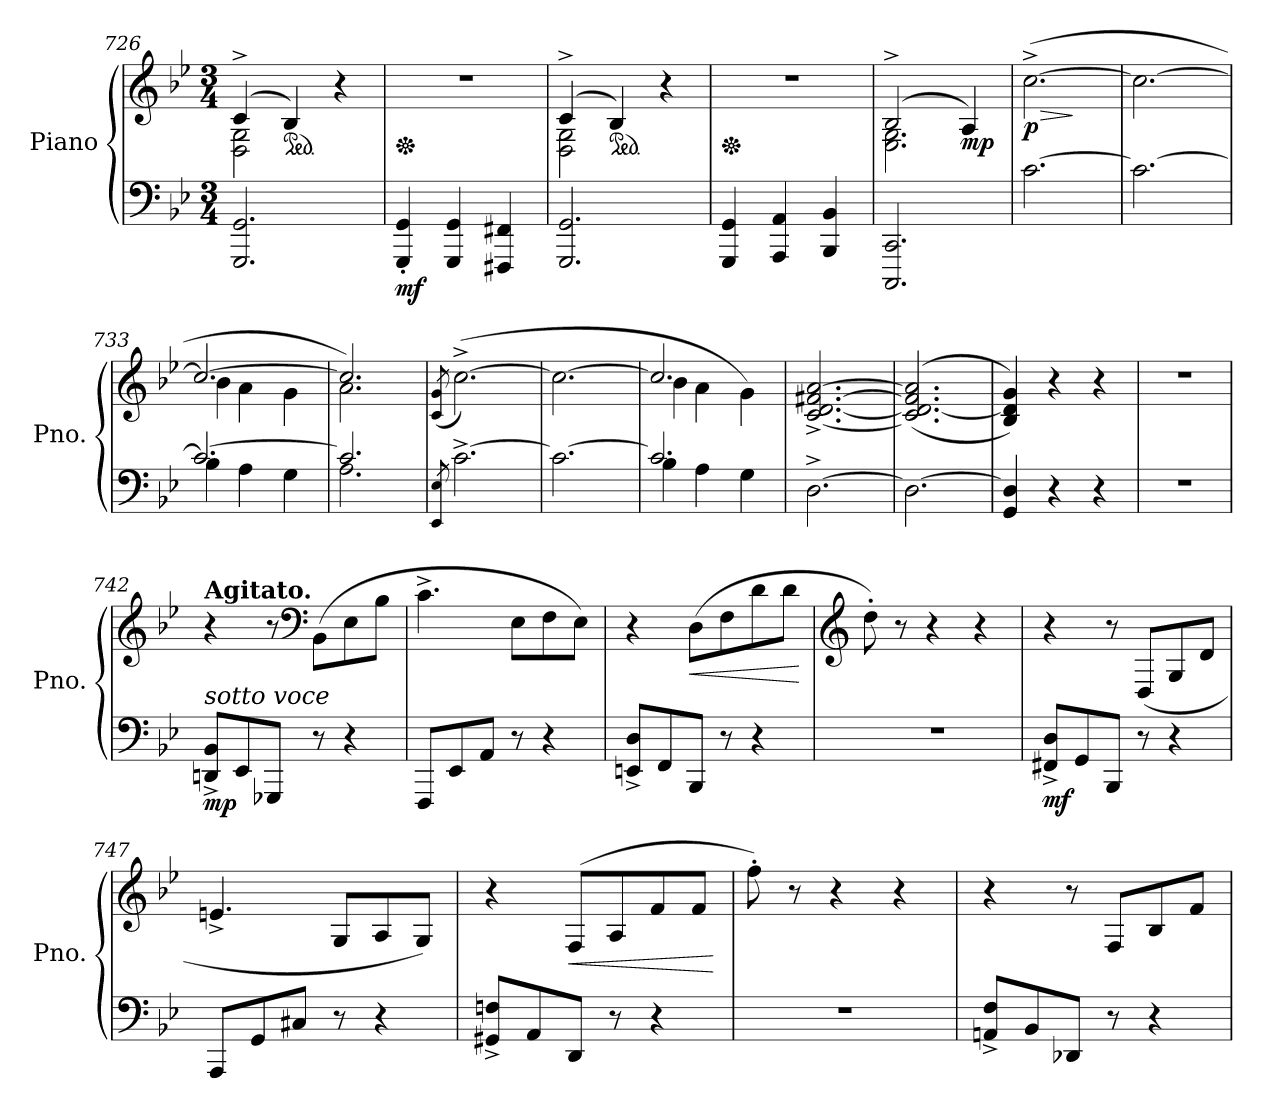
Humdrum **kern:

**kern	**kern	**dynam
*part1	*part1	*part1
*staff2	*staff1	*staff1/2
*I"Piano	*	*
*I'Pno.	*	*
*clefF4	*clefG2	*
*k[b-e-]	*k[b-e-]	*
*M3/4	*M3/4	*
=726	=726	=726
*	*^	*
2.GGG/ 2.GG/	(>4c^/	2D\ 2G\	.
*	*ped	*	*
.	4B-/)	.	.
.	4r	4ryy	.
*	*v	*v	*
=727	=727	=727
*	*Xped	*
*	*^	*
!	!	!	!LO:DY:b=2
*	*v	*v	*
4GGG/' 4GG/'	2.r	mf
4GGG/ 4GG/	.	.
4FFF#X/ 4FF#X/	.	.
=728	=728	=728
*	*^	*
2.GGG/ 2.GG/	(>4c^/	2D\ 2G\	.
*	*ped	*	*
.	4B-/)	.	.
.	4r	4ryy	.
*	*v	*v	*
=729	=729	=729
*	*Xped	*
4GGG/ 4GG/	2.r	.
4AAA/ 4AA/	.	.
4BBB-/ 4BB-/	.	.
=730	=730	=730
*	*^	*
2.CCC/ 2.CC/	(>2B-^/	2.E-\ 2.G\	.
!	!	!	!LO:DY:b
.	4A/)	.	mp
*	*v	*v	*
=731	=731	=731
!	!	!LO:HP:b
!	!	!LO:DY:n=1:b
[2.c\	(>[2.cc^\	> p
.	.	]
=732	=732	=732
2.c\_	2.cc\_	.
=733	=733	=733
*^	*^	*
2.c/_	4B-\	2.cc/_	4b-\	.
.	4A\	.	4a\	.
.	4G\	.	4g\	.
=734	=734	=734	=734	=734
2.c/]	2.A\	2.cc/])	2.a\	.
*v	*v	*	*	*
*	*v	*v	*
=735	=735	=735
8qEE-/ 8qE-/	(>8qc/ 8qg/	.
[2.c^\	(>[2.cc^\)	.
=736	=736	=736
2.c\_	2.cc\_	.
!!LO:LB:g=z
=737	=737	=737
*^	*^	*
2.c/]	4B-\	2.cc/]	4b-\	.
.	4A\	.	4a\	.
.	4G\	.	4g\)	.
*v	*v	*	*	*
*	*v	*v	*
=738	=738	=738
[2.D^\	[2.c/^ [2.d/^ [2.f#X/^ [2.a/^	.
=739	=739	=739
2.D\_	(<(>2.c/] 2.d/_ 2.f#/] 2.a/]	.
=740	=740	=740
4GG/ 4D/]	4B-/ 4d/] 4g/))	.
4r	4r	.
4r	4r	.
=741	=741	=741
2.r	2.r	.
=742	=742	=742
!	!LO:TX:a:B:t=Agitato.	!
!LO:TX:a:i:t=sotto voce	!	!
!	!	!LO:DY:b=2
8DDn/^ 8BB-/^L	4r	mp
8EE-/	.	.
8GGG-X/J	8r	.
*	*clefF4	*
8r	(>8BB-\L	.
4r	8E-\	.
.	8B-\J	.
=743	=743	=743
8FFF/L	4.c^\	.
8EE-/	.	.
8AA/J	.	.
8r	8E-\L	.
4r	8F\	.
.	8E-\J)	.
=744	=744	=744
8EEn/^ 8D/^L	4r	.
8FF/	.	.
!	!	!LO:HP:b
8BBB-/J	(>8D\L	<
8r	8F\	.
4r	8d\	.
.	8d\J	.
.	.	[
=745	=745	=745
*	*clefG2	*
2.r	8dd'\)	.
.	8r	.
.	4r	.
.	4r	.
!!LO:PB:g=z
=746	=746	=746
!	!	!LO:DY:b=2
8FF#X/^ 8D/^L	4r	mf
8GG/	.	.
8BBB-/J	8r	.
8r	(>8D/L	.
4r	8G/	.
.	8d/J	.
=747	=747	=747
8AAA/L	4.en^/	.
8GG/	.	.
8C#X/J	.	.
8r	8G/L	.
4r	8A/	.
.	8G/J)	.
=748	=748	=748
8GG#X/^ 8Fn/^L	4r	.
8AA/	.	.
!	!	!LO:HP:b
8DD/J	(>8F/L	<
8r	8A/	.
4r	8f/	.
.	8f/J	.
.	.	[
=749	=749	=749
2.r	8ff'\)	.
.	8r	.
.	4r	.
.	4r	.
=750	=750	=750
8AAn/^ 8F/^L	4r	.
8BB-/	.	.
8DD-X/J	8r	.
8r	8F/L	.
4r	8B-/	.
.	8f/J	.
=	=	=
*-	*-	*-
